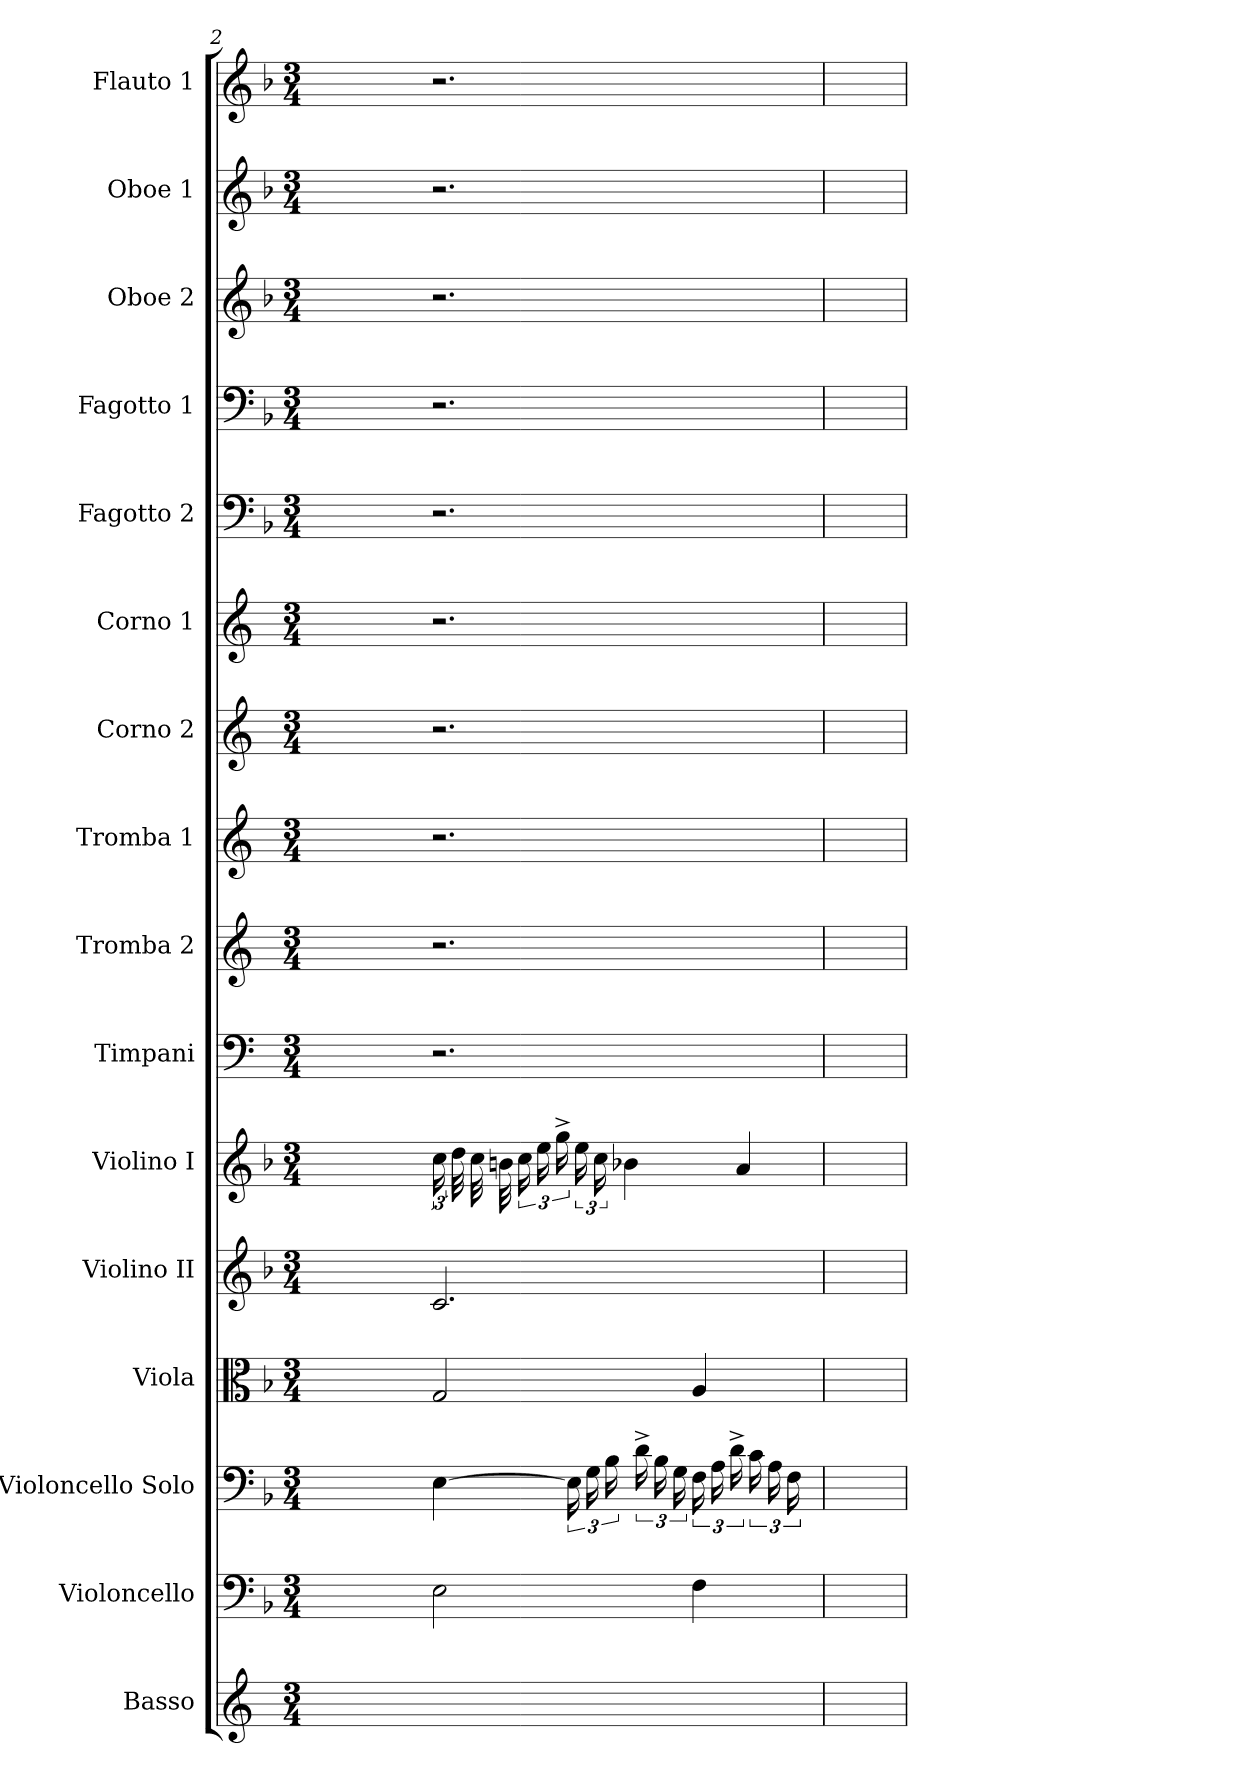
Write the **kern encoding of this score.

**kern	**kern	**kern	**kern	**kern	**kern	**kern	**kern	**kern	**kern	**kern	**kern	**kern	**kern	**kern	**kern
*part16	*part15	*part14	*part13	*part12	*part11	*part10	*part9	*part8	*part7	*part6	*part5	*part4	*part3	*part2	*part1
*staff16	*staff15	*staff14	*staff13	*staff12	*staff11	*staff10	*staff9	*staff8	*staff7	*staff6	*staff5	*staff4	*staff3	*staff2	*staff1
*I"Basso	*I"Violoncello	*I"Violoncello Solo	*I"Viola	*I"Violino II	*I"Violino I	*I"Timpani	*I"Tromba 2	*I"Tromba 1	*I"Corno 2	*I"Corno 1	*I"Fagotto 2	*I"Fagotto 1	*I"Oboe 2	*I"Oboe 1	*I"Flauto 1
*I'Cb	*I'Vc	*I'Vc	*I'Vla	*I'Vln	*I'Vln	*I'Perc	*I'Tpt	*I'Tpt	*I'Hn	*I'Hn	*I'Bsn	*I'Bsn	*I'Ob	*I'Ob	*I'Fl
*clefG2	*clefF4	*clefF4	*clefC3	*clefG2	*clefG2	*clefF4	*clefG2	*clefG2	*clefG2	*clefG2	*clefF4	*clefF4	*clefG2	*clefG2	*clefG2
*ITrd7c12	*	*	*	*	*	*	*ITrd1c2	*ITrd1c2	*ITrd4c7	*ITrd4c7	*	*	*	*	*
*	*k[b-]	*k[b-]	*k[b-]	*k[b-]	*k[b-]	*	*	*	*	*	*k[b-]	*k[b-]	*k[b-]	*k[b-]	*k[b-]
*M3/4	*M3/4	*M3/4	*M3/4	*M3/4	*M3/4	*M3/4	*M3/4	*M3/4	*M3/4	*M3/4	*M3/4	*M3/4	*M3/4	*M3/4	*M3/4
=2	=2	=2	=2	=2	=2	=2	=2	=2	=2	=2	=2	=2	=2	=2	=2
2.ryy	2.ryy	2.ryy	2.ryy	2.ryy	2.ryy	2.ryy	2.ryy	2.ryy	2.ryy	2.ryy	2.ryy	2.ryy	2.ryy	2.ryy	2.ryy
4ryy	4ryy	4ryy	4ryy	4ryy	4ryy	4ryy	4ryy	4ryy	4ryy	4ryy	4ryy	4ryy	4ryy	4ryy	4ryy
2.ryy	2E	[4E	2G	2.c	24cc	2.r	2.r	2.r	2.r	2.r	2.r	2.r	2.r	2.r	2.r
.	.	.	.	.	32dd	.	.	.	.	.	.	.	.	.	.
.	.	.	.	.	32cc	.	.	.	.	.	.	.	.	.	.
.	.	.	.	.	32bn	.	.	.	.	.	.	.	.	.	.
.	.	.	.	.	24cc	.	.	.	.	.	.	.	.	.	.
.	.	.	.	.	24ee	.	.	.	.	.	.	.	.	.	.
.	.	.	.	.	24gg^	.	.	.	.	.	.	.	.	.	.
.	.	24E]	.	.	.	.	.	.	.	.	.	.	.	.	.
.	.	.	.	.	24ee	.	.	.	.	.	.	.	.	.	.
.	.	24G	.	.	.	.	.	.	.	.	.	.	.	.	.
.	.	.	.	.	24cc	.	.	.	.	.	.	.	.	.	.
.	.	24B-	.	.	.	.	.	.	.	.	.	.	.	.	.
.	.	.	.	.	4b-X	.	.	.	.	.	.	.	.	.	.
.	.	24d^	.	.	.	.	.	.	.	.	.	.	.	.	.
.	.	24B-	.	.	.	.	.	.	.	.	.	.	.	.	.
.	.	24G	.	.	.	.	.	.	.	.	.	.	.	.	.
.	4F	24F	4A	.	.	.	.	.	.	.	.	.	.	.	.
.	.	24A	.	.	.	.	.	.	.	.	.	.	.	.	.
.	.	24d^	.	.	.	.	.	.	.	.	.	.	.	.	.
.	.	.	.	.	4a	.	.	.	.	.	.	.	.	.	.
.	.	24c	.	.	.	.	.	.	.	.	.	.	.	.	.
.	.	24A	.	.	.	.	.	.	.	.	.	.	.	.	.
.	.	24F	.	.	.	.	.	.	.	.	.	.	.	.	.
16.ryy	16.ryy	16.ryy	16.ryy	16.ryy	.	16.ryy	16.ryy	16.ryy	16.ryy	16.ryy	16.ryy	16.ryy	16.ryy	16.ryy	16.ryy
=3	=3	=3	=3	=3	=3	=3	=3	=3	=3	=3	=3	=3	=3	=3	=3
4ryy	4ryy	4ryy	4ryy	4ryy	4ryy	4ryy	4ryy	4ryy	4ryy	4ryy	4ryy	4ryy	4ryy	4ryy	4ryy
=	=	=	=	=	=	=	=	=	=	=	=	=	=	=	=
*-	*-	*-	*-	*-	*-	*-	*-	*-	*-	*-	*-	*-	*-	*-	*-
